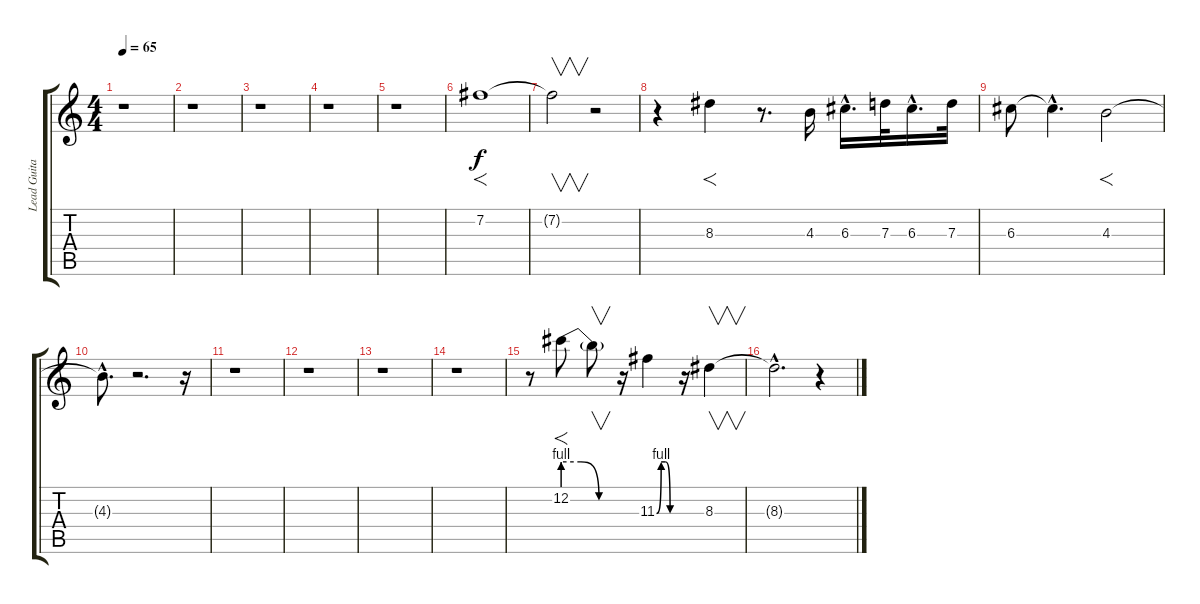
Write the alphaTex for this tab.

\track ("Lead Guitar" "Lead Guita") {instrument overdrivenguitar}
\staff {score tabs}
\tuning (E4 B3 G3 D3 A2 E2) {hide}
\ts (4 4)
\tempo 65
\clef g2
\ks c
r.1{dy f instrument overdrivenguitar} |
r.1 |
r.1 |
r.1 |
r.1 |
7.2.1{f volume 16} |
7.2{t}.2{v} r.2 |
r.4 8.3.4{f} r.8{d} 4.3.16{volume 14} 6.3{hac}.16{d} 7.3.32 6.3{hac}.16{d} 7.3.32 |
6.3.8 6.3{hac t}.4{d} 4.3.2{f} |
4.3{hac t}.8{d} r.2{d} r.16 |
r.1 |
r.1 |
r.1 |
r.1 |
r.8 12.2{be (custom 0 4 20 4 40 0 60 0)}.8{f volume 16} 12.2{t}.8{v} r.16 11.3{be (custom 0 0 15 4 30 4 45 0 60 0)}.4 r.16 8.3.4{v} |
8.3{hac t}.2{d} r.4
